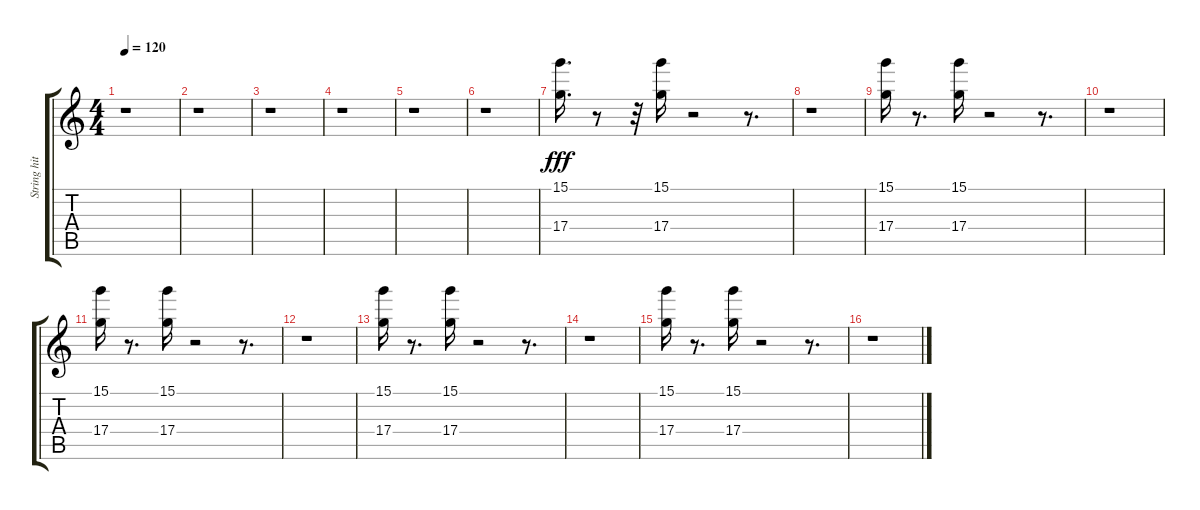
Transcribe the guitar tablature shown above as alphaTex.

\track ("String hits" "String hit") {instrument acousticguitarsteel}
\staff {score tabs}
\tuning (E4 B3 G3 D3 A2 E2) {hide}
\ts (4 4)
\tempo 120
\clef g2
\ks c
r.1{dy fff} |
r.1 |
r.1 |
r.1 |
r.1 |
r.1 |
(15.1 17.4).16{d} r.8 r.32 (15.1 17.4).16 r.2 r.8{d} |
r.1 |
(15.1 17.4).16 r.8{d} (15.1 17.4).16 r.2 r.8{d} |
r.1 |
(15.1 17.4).16 r.8{d} (15.1 17.4).16 r.2 r.8{d} |
r.1 |
(15.1 17.4).16 r.8{d} (15.1 17.4).16 r.2 r.8{d} |
r.1 |
(15.1 17.4).16 r.8{d} (15.1 17.4).16 r.2 r.8{d} |
r.1
